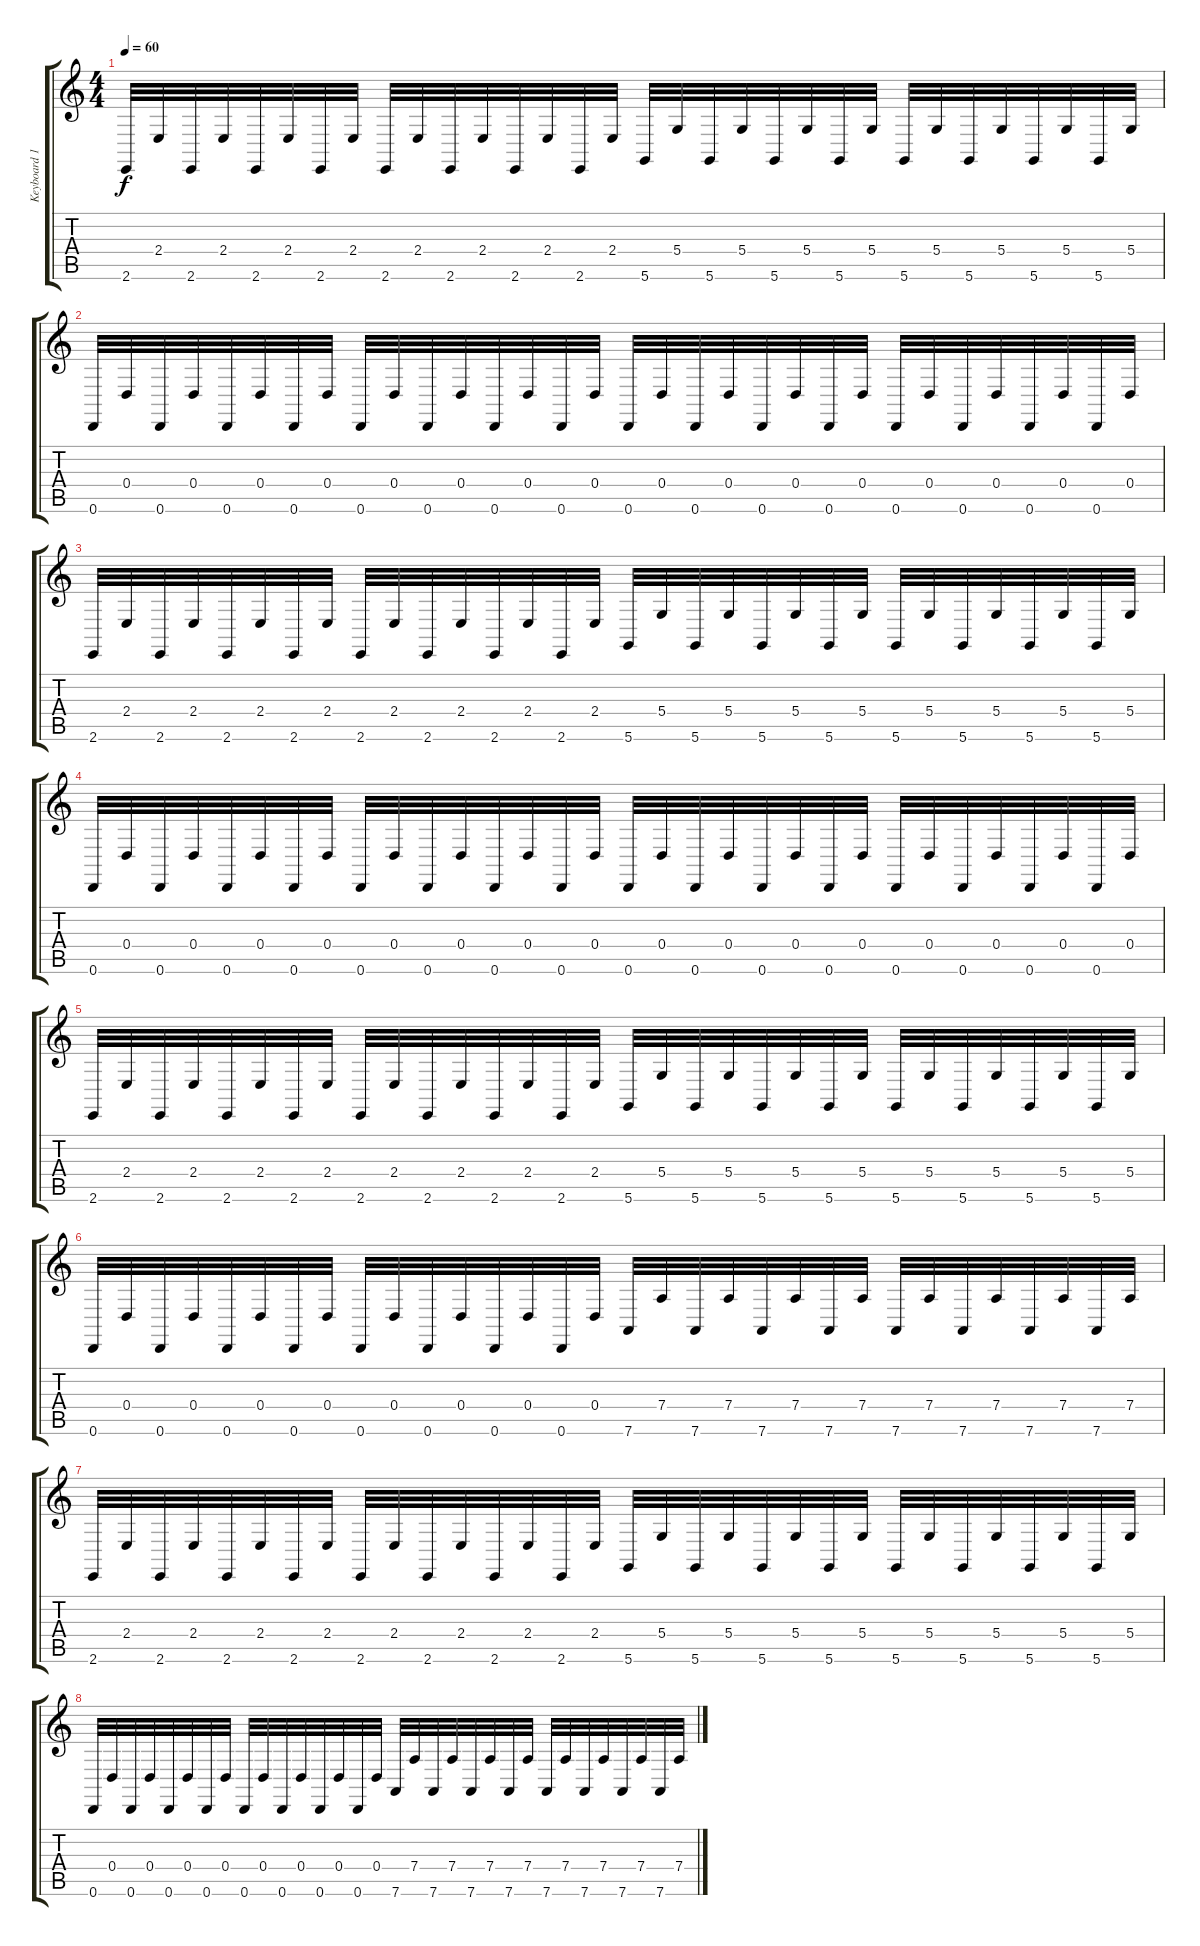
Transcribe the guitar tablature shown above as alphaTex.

\track ("Keyboard 1" "Keyboard 1") {instrument lead8bassandlead}
\staff {score tabs}
\tuning (E4 B3 G3 D3 A2 D2) {hide}
\ts (4 4)
\tempo 60
\clef g2
\ks c
2.6.32{dy f} 2.4.32 2.6.32 2.4.32 2.6.32 2.4.32 2.6.32 2.4.32 2.6.32 2.4.32 2.6.32 2.4.32 2.6.32 2.4.32 2.6.32 2.4.32 5.6.32 5.4.32 5.6.32 5.4.32 5.6.32 5.4.32 5.6.32 5.4.32 5.6.32 5.4.32 5.6.32 5.4.32 5.6.32 5.4.32 5.6.32 5.4.32 |
0.6.32 0.4.32 0.6.32 0.4.32 0.6.32 0.4.32 0.6.32 0.4.32 0.6.32 0.4.32 0.6.32 0.4.32 0.6.32 0.4.32 0.6.32 0.4.32 0.6.32 0.4.32 0.6.32 0.4.32 0.6.32 0.4.32 0.6.32 0.4.32 0.6.32 0.4.32 0.6.32 0.4.32 0.6.32 0.4.32 0.6.32 0.4.32 |
2.6.32 2.4.32 2.6.32 2.4.32 2.6.32 2.4.32 2.6.32 2.4.32 2.6.32 2.4.32 2.6.32 2.4.32 2.6.32 2.4.32 2.6.32 2.4.32 5.6.32 5.4.32 5.6.32 5.4.32 5.6.32 5.4.32 5.6.32 5.4.32 5.6.32 5.4.32 5.6.32 5.4.32 5.6.32 5.4.32 5.6.32 5.4.32 |
0.6.32 0.4.32 0.6.32 0.4.32 0.6.32 0.4.32 0.6.32 0.4.32 0.6.32 0.4.32 0.6.32 0.4.32 0.6.32 0.4.32 0.6.32 0.4.32 0.6.32 0.4.32 0.6.32 0.4.32 0.6.32 0.4.32 0.6.32 0.4.32 0.6.32 0.4.32 0.6.32 0.4.32 0.6.32 0.4.32 0.6.32 0.4.32 |
2.6.32 2.4.32 2.6.32 2.4.32 2.6.32 2.4.32 2.6.32 2.4.32 2.6.32 2.4.32 2.6.32 2.4.32 2.6.32 2.4.32 2.6.32 2.4.32 5.6.32 5.4.32 5.6.32 5.4.32 5.6.32 5.4.32 5.6.32 5.4.32 5.6.32 5.4.32 5.6.32 5.4.32 5.6.32 5.4.32 5.6.32 5.4.32 |
0.6.32 0.4.32 0.6.32 0.4.32 0.6.32 0.4.32 0.6.32 0.4.32 0.6.32 0.4.32 0.6.32 0.4.32 0.6.32 0.4.32 0.6.32 0.4.32 7.6.32 7.4.32 7.6.32 7.4.32 7.6.32 7.4.32 7.6.32 7.4.32 7.6.32 7.4.32 7.6.32 7.4.32 7.6.32 7.4.32 7.6.32 7.4.32 |
2.6.32 2.4.32 2.6.32 2.4.32 2.6.32 2.4.32 2.6.32 2.4.32 2.6.32 2.4.32 2.6.32 2.4.32 2.6.32 2.4.32 2.6.32 2.4.32 5.6.32 5.4.32 5.6.32 5.4.32 5.6.32 5.4.32 5.6.32 5.4.32 5.6.32 5.4.32 5.6.32 5.4.32 5.6.32 5.4.32 5.6.32 5.4.32 |
0.6.32 0.4.32 0.6.32 0.4.32 0.6.32 0.4.32 0.6.32 0.4.32 0.6.32 0.4.32 0.6.32 0.4.32 0.6.32 0.4.32 0.6.32 0.4.32 7.6.32 7.4.32 7.6.32 7.4.32 7.6.32 7.4.32 7.6.32 7.4.32 7.6.32 7.4.32 7.6.32 7.4.32 7.6.32 7.4.32 7.6.32 7.4.32
